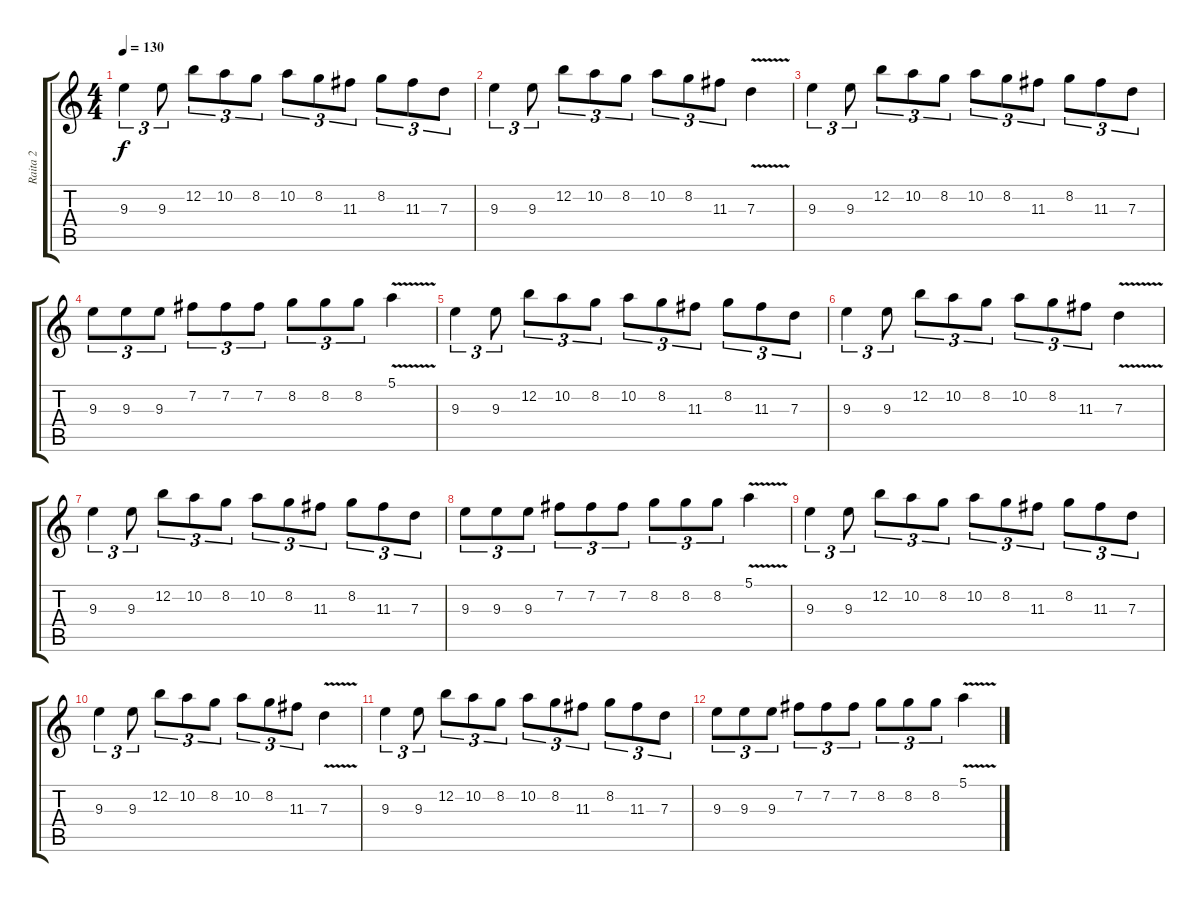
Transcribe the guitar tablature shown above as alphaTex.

\track ("Raita 2" "Raita 2") {instrument distortionguitar}
\staff {score tabs}
\tuning (E4 B3 G3 D3 A2 E2) {hide}
\ts (4 4)
\tempo 130
\clef g2
\ks c
9.3.4{tu (3 2) dy f} 9.3.8{tu (3 2)} 12.2.8{tu (3 2)} 10.2.8{tu (3 2)} 8.2.8{tu (3 2)} 10.2.8{tu (3 2)} 8.2.8{tu (3 2)} 11.3.8{tu (3 2)} 8.2.8{tu (3 2)} 11.3.8{tu (3 2)} 7.3.8{tu (3 2)} |
9.3.4{tu (3 2)} 9.3.8{tu (3 2)} 12.2.8{tu (3 2)} 10.2.8{tu (3 2)} 8.2.8{tu (3 2)} 10.2.8{tu (3 2)} 8.2.8{tu (3 2)} 11.3.8{tu (3 2)} 7.3{v}.4 |
9.3.4{tu (3 2)} 9.3.8{tu (3 2)} 12.2.8{tu (3 2)} 10.2.8{tu (3 2)} 8.2.8{tu (3 2)} 10.2.8{tu (3 2)} 8.2.8{tu (3 2)} 11.3.8{tu (3 2)} 8.2.8{tu (3 2)} 11.3.8{tu (3 2)} 7.3.8{tu (3 2)} |
9.3.8{tu (3 2)} 9.3.8{tu (3 2)} 9.3.8{tu (3 2)} 7.2.8{tu (3 2)} 7.2.8{tu (3 2)} 7.2.8{tu (3 2)} 8.2.8{tu (3 2)} 8.2.8{tu (3 2)} 8.2.8{tu (3 2)} 5.1{v}.4 |
9.3.4{tu (3 2)} 9.3.8{tu (3 2)} 12.2.8{tu (3 2)} 10.2.8{tu (3 2)} 8.2.8{tu (3 2)} 10.2.8{tu (3 2)} 8.2.8{tu (3 2)} 11.3.8{tu (3 2)} 8.2.8{tu (3 2)} 11.3.8{tu (3 2)} 7.3.8{tu (3 2)} |
9.3.4{tu (3 2)} 9.3.8{tu (3 2)} 12.2.8{tu (3 2)} 10.2.8{tu (3 2)} 8.2.8{tu (3 2)} 10.2.8{tu (3 2)} 8.2.8{tu (3 2)} 11.3.8{tu (3 2)} 7.3{v}.4 |
9.3.4{tu (3 2)} 9.3.8{tu (3 2)} 12.2.8{tu (3 2)} 10.2.8{tu (3 2)} 8.2.8{tu (3 2)} 10.2.8{tu (3 2)} 8.2.8{tu (3 2)} 11.3.8{tu (3 2)} 8.2.8{tu (3 2)} 11.3.8{tu (3 2)} 7.3.8{tu (3 2)} |
9.3.8{tu (3 2)} 9.3.8{tu (3 2)} 9.3.8{tu (3 2)} 7.2.8{tu (3 2)} 7.2.8{tu (3 2)} 7.2.8{tu (3 2)} 8.2.8{tu (3 2)} 8.2.8{tu (3 2)} 8.2.8{tu (3 2)} 5.1{v}.4 |
9.3.4{tu (3 2)} 9.3.8{tu (3 2)} 12.2.8{tu (3 2)} 10.2.8{tu (3 2)} 8.2.8{tu (3 2)} 10.2.8{tu (3 2)} 8.2.8{tu (3 2)} 11.3.8{tu (3 2)} 8.2.8{tu (3 2)} 11.3.8{tu (3 2)} 7.3.8{tu (3 2)} |
9.3.4{tu (3 2)} 9.3.8{tu (3 2)} 12.2.8{tu (3 2)} 10.2.8{tu (3 2)} 8.2.8{tu (3 2)} 10.2.8{tu (3 2)} 8.2.8{tu (3 2)} 11.3.8{tu (3 2)} 7.3{v}.4 |
9.3.4{tu (3 2)} 9.3.8{tu (3 2)} 12.2.8{tu (3 2)} 10.2.8{tu (3 2)} 8.2.8{tu (3 2)} 10.2.8{tu (3 2)} 8.2.8{tu (3 2)} 11.3.8{tu (3 2)} 8.2.8{tu (3 2)} 11.3.8{tu (3 2)} 7.3.8{tu (3 2)} |
9.3.8{tu (3 2)} 9.3.8{tu (3 2)} 9.3.8{tu (3 2)} 7.2.8{tu (3 2)} 7.2.8{tu (3 2)} 7.2.8{tu (3 2)} 8.2.8{tu (3 2)} 8.2.8{tu (3 2)} 8.2.8{tu (3 2)} 5.1{v}.4
